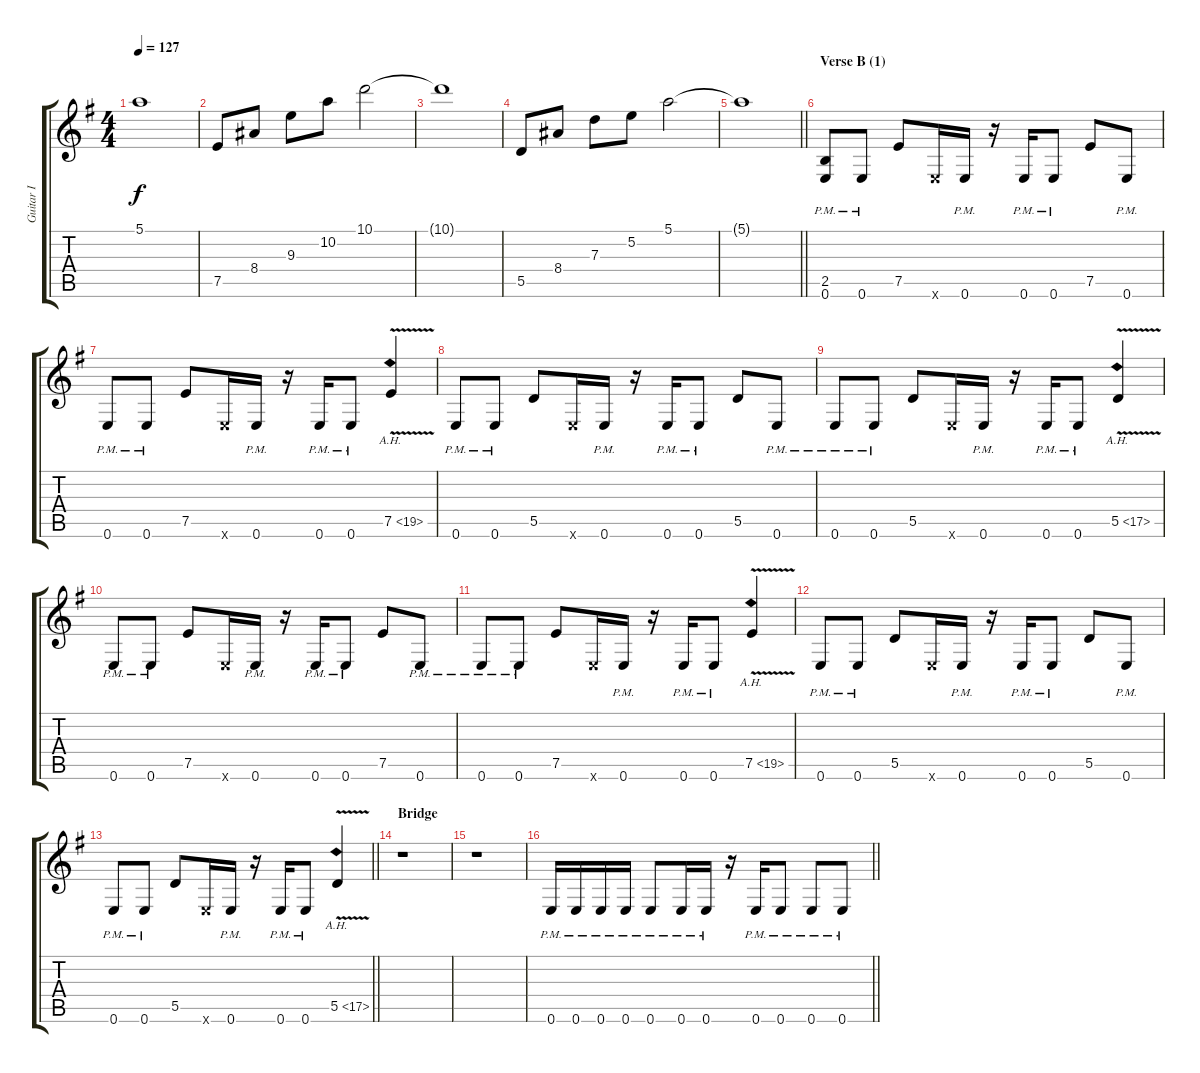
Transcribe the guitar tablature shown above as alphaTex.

\track ("Guitar I" "Guitar I") {instrument distortionguitar}
\staff {score tabs}
\tuning (E4 B3 G3 D3 A2 E2) {hide}
\ts (4 4)
\tempo 127
\clef g2
\ks eminor
5.1{t}.1{dy f} |
7.5.8 8.4.8 9.3.8 10.2.8 10.1.2 |
10.1{t}.1 |
5.5.8 8.4.8 7.3.8 5.2.8 5.1.2 |
\barLineRight lightlight
5.1{t}.1 |
\section ("" "Verse B (1)")
(2.5{pm} 0.6{pm}).8 0.6{pm}.8 7.5.8 0.6{x}.16 0.6{pm}.16 r.16 0.6{pm}.16 0.6{pm}.8 7.5.8 0.6{pm}.8 |
0.6{pm}.8 0.6{pm}.8 7.5.8 0.6{x}.16 0.6{pm}.16 r.16 0.6{pm}.16 0.6{pm}.8 7.5{ah 12 v}.4 |
0.6{pm}.8 0.6{pm}.8 5.5.8 0.6{x}.16 0.6{pm}.16 r.16 0.6{pm}.16 0.6{pm}.8 5.5.8 0.6{pm}.8 |
0.6{pm}.8 0.6{pm}.8 5.5.8 0.6{x}.16 0.6{pm}.16 r.16 0.6{pm}.16 0.6{pm}.8 5.5{ah 12 v}.4 |
0.6{pm}.8 0.6{pm}.8 7.5.8 0.6{x}.16 0.6{pm}.16 r.16 0.6{pm}.16 0.6{pm}.8 7.5.8 0.6{pm}.8 |
0.6{pm}.8 0.6{pm}.8 7.5.8 0.6{x}.16 0.6{pm}.16 r.16 0.6{pm}.16 0.6{pm}.8 7.5{ah 12 v}.4 |
0.6{pm}.8 0.6{pm}.8 5.5.8 0.6{x}.16 0.6{pm}.16 r.16 0.6{pm}.16 0.6{pm}.8 5.5.8 0.6{pm}.8 |
\barLineRight lightlight
0.6{pm}.8 0.6{pm}.8 5.5.8 0.6{x}.16 0.6{pm}.16 r.16 0.6{pm}.16 0.6{pm}.8 5.5{ah 12 v}.4 |
\section ("" "Bridge")
r.1 |
r.1 |
\barLineRight lightlight
0.6{pm}.16 0.6{pm}.16 0.6{pm}.16 0.6{pm}.16 0.6{pm}.8 0.6{pm}.16 0.6{pm}.16 r.16 0.6{pm}.16 0.6{pm}.8 0.6{pm}.8 0.6{pm}.8
